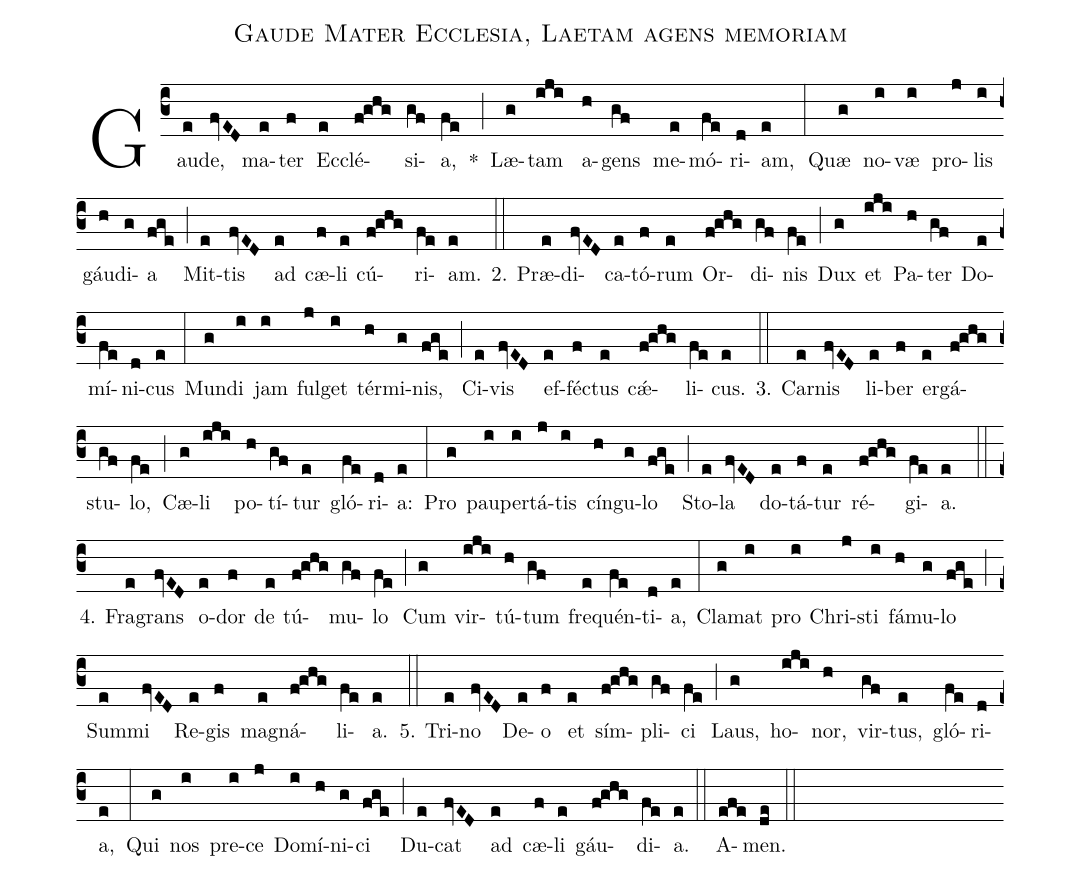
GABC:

name:Gaude Mater Ecclesia, Laetam agens memoriam;
%%
(c3) Gau(e)de,(fvED) ma(e)ter(f) Ec(e)clé(f!ghg)si(gf)a,(fe) *(;)
Læ(g)tam(iji) a(h)gens(gf) me(e)mó(fe)ri(d)am,(e) (:)
Quæ(g) no(i)væ(i) pro(j)lis(i) gáu(h)di(g)a(fge) (;)
Mit(e)tis(fvED) ad(e) cæ(f)li(e) cú(f!ghg)ri(fe)am.(e) (::)
2. Præ(e)di(fvED)ca(e)tó(f)rum(e) Or(f!ghg)di(gf)nis(fe) (;)
Dux(g) et(iji) Pa(h)ter(gf) Do(e)mí(fe)ni(d)cus(e) (:)
Mun(g)di(i) jam(i) ful(j)get(i) tér(h)mi(g)nis,(fge) (;)
Ci(e)vis(fvED) ef(e)féc(f)tus(e) c{<sp>'ae</sp>}(f!ghg)li(fe)cus.(e) (::)
3. Car(e)nis(fvED) li(e)ber(f) er(e)gá(f!ghg)stu(gf)lo,(fe) (;)
Cæ(g)li(iji) po(h)tí(gf)tur(e) gló(fe)ri(d)a:(e) (:)
Pro(g) pau(i)per(i)tá(j)tis(i) cín(h)gu(g)lo(fge) (;)
Sto(e)la(fvED) do(e)tá(f)tur(e) ré(f!ghg)gi(fe)a.(e) (::)
4. Fra(e)grans(fvED) o(e)dor(f) de(e) tú(f!ghg)mu(gf)lo(fe) (;)
Cum(g) vir(iji)tú(h)tum(gf) fre(e)quén(fe)ti(d)a,(e) (:)
Cla(g)mat(i) pro(i) Chri(j)sti(i) fá(h)mu(g)lo(fge) (;)
Sum(e)mi(fvED) Re(e)gis(f) mag(e)ná(f!ghg)li(fe)a.(e) (::)
5. Tri(e)no(fvED) De(e)o(f) et(e) sím(f!ghg)pli(gf)ci(fe) (;)
Laus,(g) ho(iji)nor,(h) vir(gf)tus,(e) gló(fe)ri(d)a,(e) (:)
Qui(g) nos(i) pre(i)ce(j) Do(i)mí(h)ni(g)ci(fge) (;)
Du(e)cat(fvED) ad(e) cæ(f)li(e) gáu(f!ghg)di(fe)a.(e) (::)
A(efe)men.(de) (::)
